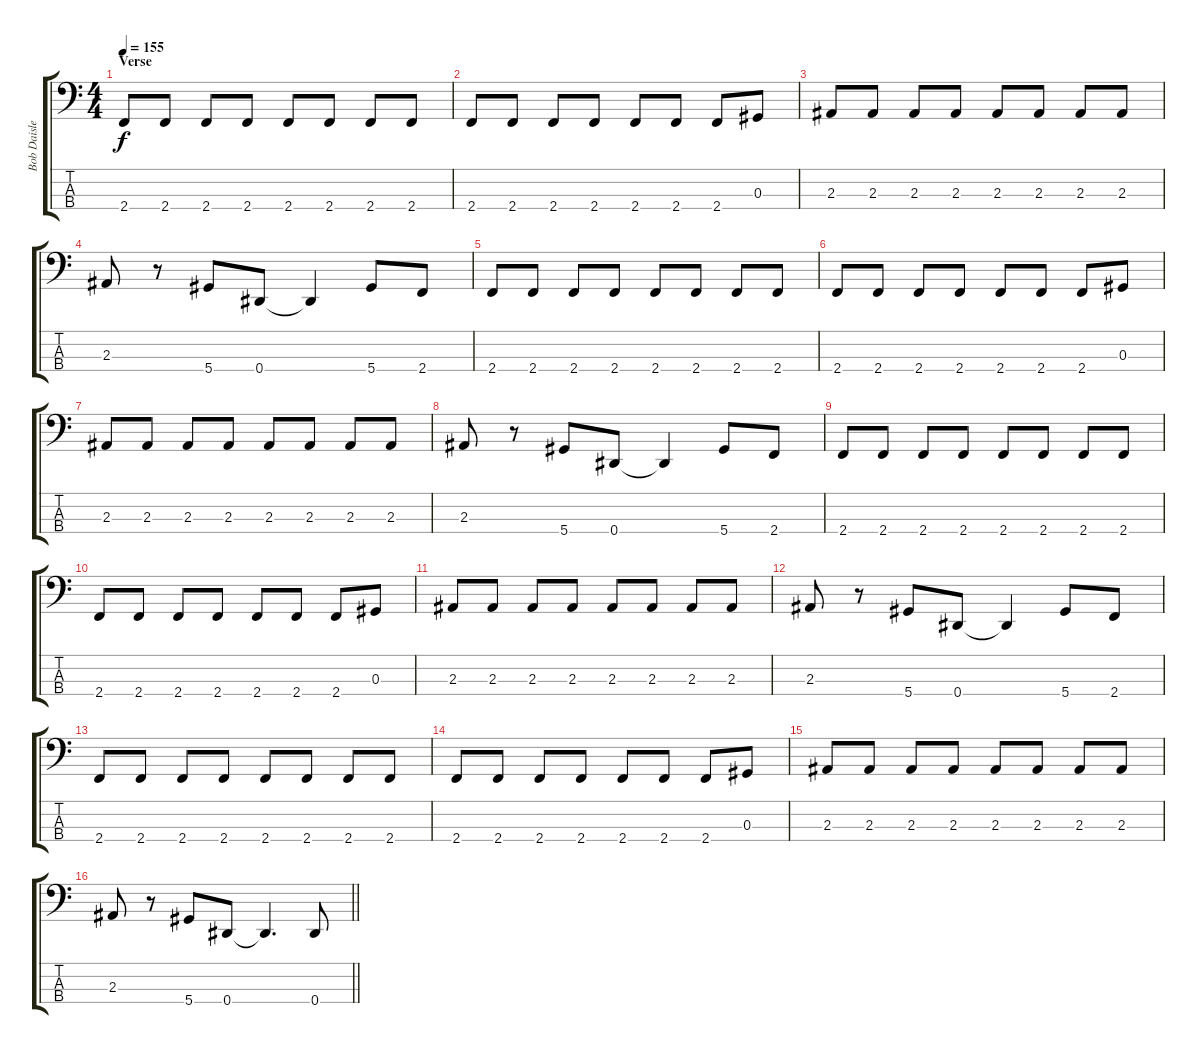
\track ("Bob Daisley - Bass" "Bob Daisle") {instrument electricbasspick}
\staff {score tabs}
\tuning (Gb2 Db2 Ab1 Eb1) {hide}
\ts (4 4)
\section ("" "Verse")
\tempo 155
\clef f4
\ks c
2.4.8{dy f} 2.4.8 2.4.8 2.4.8 2.4.8 2.4.8 2.4.8 2.4.8 |
2.4.8 2.4.8 2.4.8 2.4.8 2.4.8 2.4.8 2.4.8 0.3.8 |
2.3.8 2.3.8 2.3.8 2.3.8 2.3.8 2.3.8 2.3.8 2.3.8 |
2.3.8 r.8 5.4.8 0.4.8 0.4{t}.4 5.4.8 2.4.8 |
2.4.8 2.4.8 2.4.8 2.4.8 2.4.8 2.4.8 2.4.8 2.4.8 |
2.4.8 2.4.8 2.4.8 2.4.8 2.4.8 2.4.8 2.4.8 0.3.8 |
2.3.8 2.3.8 2.3.8 2.3.8 2.3.8 2.3.8 2.3.8 2.3.8 |
2.3.8 r.8 5.4.8 0.4.8 0.4{t}.4 5.4.8 2.4.8 |
2.4.8 2.4.8 2.4.8 2.4.8 2.4.8 2.4.8 2.4.8 2.4.8 |
2.4.8 2.4.8 2.4.8 2.4.8 2.4.8 2.4.8 2.4.8 0.3.8 |
2.3.8 2.3.8 2.3.8 2.3.8 2.3.8 2.3.8 2.3.8 2.3.8 |
2.3.8 r.8 5.4.8 0.4.8 0.4{t}.4 5.4.8 2.4.8 |
2.4.8 2.4.8 2.4.8 2.4.8 2.4.8 2.4.8 2.4.8 2.4.8 |
2.4.8 2.4.8 2.4.8 2.4.8 2.4.8 2.4.8 2.4.8 0.3.8 |
2.3.8 2.3.8 2.3.8 2.3.8 2.3.8 2.3.8 2.3.8 2.3.8 |
\barLineRight lightlight
2.3.8 r.8 5.4.8 0.4.8 0.4{t}.4{d} 0.4.8
